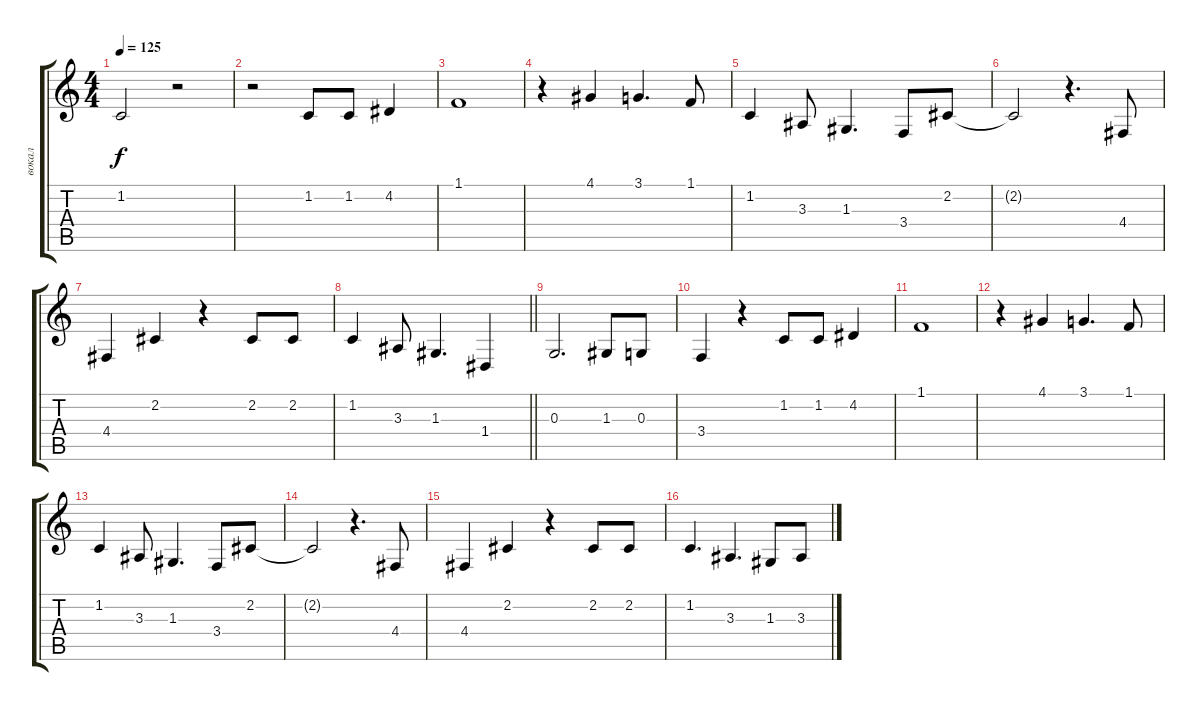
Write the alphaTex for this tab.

\track ("вокал" "вокал") {instrument piccolo}
\staff {score tabs}
\tuning (E4 B3 G3 D3 A2 E2) {hide}
\ts (4 4)
\tempo 125
\clef g2
\ks c
1.2.2{dy f} r.2 |
r.2 1.2.8 1.2.8 4.2.4 |
1.1.1 |
r.4 4.1.4 3.1.4{d} 1.1.8 |
1.2.4 3.3.8 1.3.4{d} 3.4.8 2.2.8 |
2.2{t}.2 r.4{d} 4.4.8 |
4.4.4 2.2.4 r.4 2.2.8 2.2.8 |
\barLineRight lightlight
1.2.4 3.3.8 1.3.4{d} 1.4.4 |
0.3.2{d} 1.3.8 0.3.8 |
3.4.4 r.4 1.2.8 1.2.8 4.2.4 |
1.1.1 |
r.4 4.1.4 3.1.4{d} 1.1.8 |
1.2.4 3.3.8 1.3.4{d} 3.4.8 2.2.8 |
2.2{t}.2 r.4{d} 4.4.8 |
4.4.4 2.2.4 r.4 2.2.8 2.2.8 |
1.2.4{d} 3.3.4{d} 1.3.8 3.3.8
